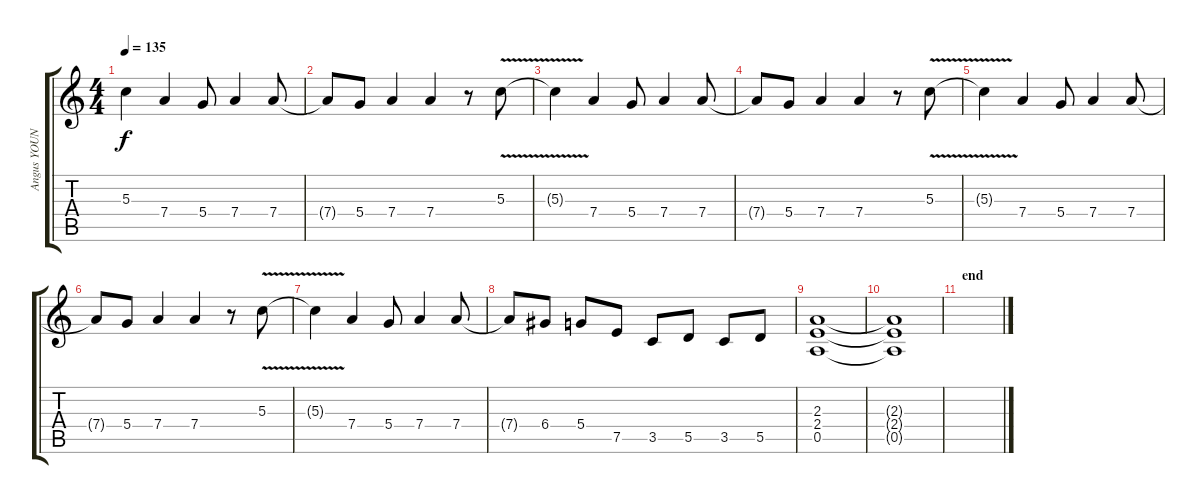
\track ("Angus YOUNG (Lead Guitar)" "Angus YOUN") {instrument distortionguitar}
\staff {score tabs}
\tuning (E4 B3 G3 D3 A2 E2) {hide}
\ts (4 4)
\tempo 135
\clef g2
\ks c
5.3{t}.4{dy f} 7.4.4 5.4.8 7.4.4 7.4.8 |
7.4{t}.8 5.4.8 7.4.4 7.4.4 r.8 5.3{v}.8 |
5.3{t}.4 7.4.4 5.4.8 7.4.4 7.4.8 |
7.4{t}.8 5.4.8 7.4.4 7.4.4 r.8 5.3{v}.8 |
5.3{t}.4 7.4.4 5.4.8 7.4.4 7.4.8 |
7.4{t}.8 5.4.8 7.4.4 7.4.4 r.8 5.3{v}.8 |
5.3{t}.4 7.4.4 5.4.8 7.4.4 7.4.8 |
7.4{t}.8 6.4.8 5.4.8 7.5.8 3.5.8 5.5.8 3.5.8 5.5.8 |
(2.3 2.4 0.5).1 |
(2.3{t} 2.4{t} 0.5{t}).1 |
\section ("" "end")
